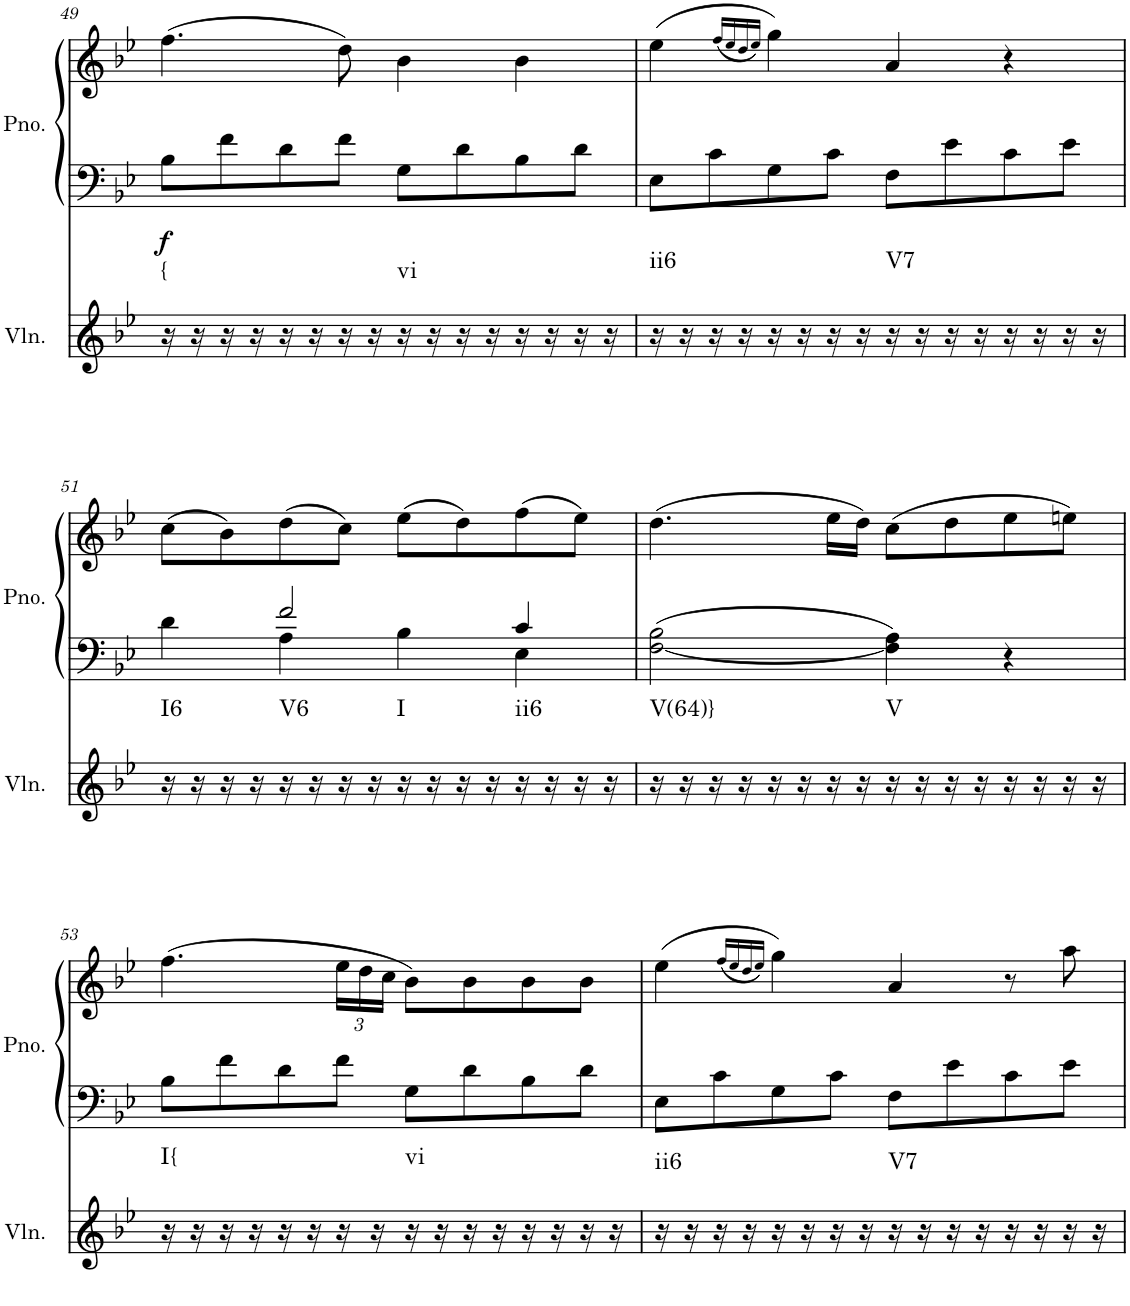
**kern	**harte	**kern	**kern	**dynam
*part2	*part2	*part1	*part1	*part1
*staff3	*	*staff2	*staff1	*staff1/2
*I"Violin	*	*I"Piano, Piano right	*	*
*I'Vln.	*	*I'Pno.	*	*
!!LO:PB:g=z
*clefG2	*	*clefF4	*clefG2	*
*k[b-e-]	*	*k[b-e-]	*k[b-e-]	*
*M2/2	*	*M2/2	*M2/2	*
*met(c|)	*	*met(c|)	*met(c|)	*
=49	=49	=49	=49	=49
!	!LO:H:kt={	!	!	!LO:DY:b=2
16r	N	8B-\L	(4.ff\	f
16r	.	.	.	.
16r	.	8f\	.	.
16r	.	.	.	.
16r	.	8d\	.	.
16r	.	.	.	.
16r	.	8f\J	8dd\)	.
16r	.	.	.	.
!	!LO:H:kt=vi	!	!	!
16r	N	8G\L	4b-\	.
16r	.	.	.	.
16r	.	8d\	.	.
16r	.	.	.	.
16r	.	8B-\	4b-\	.
16r	.	.	.	.
16r	.	8d\J	.	.
16r	.	.	.	.
=50	=50	=50	=50	=50
!	!LO:H:kt=ii6	!	!	!
16r	N	8E-\L	(4ee-\	.
16r	.	.	.	.
16r	.	8c\	.	.
16r	.	.	.	.
.	.	.	(16qff/LL	.
.	.	.	16qee-/	.
.	.	.	16qdd/	.
.	.	.	16qee-/JJ)	.
16r	.	8G\	4gg\)	.
16r	.	.	.	.
16r	.	8c\J	.	.
16r	.	.	.	.
!	!LO:H:kt=V7	!	!	!
16r	N	8F\L	4a/	.
16r	.	.	.	.
16r	.	8e-\	.	.
16r	.	.	.	.
16r	.	8c\	4r	.
16r	.	.	.	.
16r	.	8e-\J	.	.
16r	.	.	.	.
!!LO:LB:g=z
=51	=51	=51	=51	=51
*	*	*^	*	*
!	!LO:H:kt=I6	!	!	!	!
16r	N	4d\	4ryy	(8cc\L	.
16r	.	.	.	.	.
16r	.	.	.	8b-\)	.
16r	.	.	.	.	.
!	!LO:H:kt=V6	!	!	!	!
16r	N	2f/	4A\	(8dd\	.
16r	.	.	.	.	.
16r	.	.	.	8cc\J)	.
16r	.	.	.	.	.
!	!LO:H:kt=I	!	!	!	!
16r	N	.	4B-\	(8ee-\L	.
16r	.	.	.	.	.
16r	.	.	.	8dd\)	.
16r	.	.	.	.	.
!	!LO:H:kt=ii6	!	!	!	!
16r	N	4c/	4E-\	(8ff\	.
16r	.	.	.	.	.
16r	.	.	.	8ee-\J)	.
16r	.	.	.	.	.
*	*	*v	*v	*	*
=52	=52	=52	=52	=52
!	!LO:H:kt=V(64)}	!	!	!
16r	N	[<2F\ 2B-\	(4.dd\	.
16r	.	.	.	.
16r	.	.	.	.
16r	.	.	.	.
16r	.	.	.	.
16r	.	.	.	.
16r	.	.	16ee-\LL	.
16r	.	.	16dd\JJ)	.
!	!LO:H:kt=V	!	!	!
16r	N	4F\] 4A\	(8cc\L	.
16r	.	.	.	.
16r	.	.	8dd\	.
16r	.	.	.	.
16r	.	4r	8ee-\	.
16r	.	.	.	.
16r	.	.	8een\J)	.
16r	.	.	.	.
!!LO:LB:g=z
=53	=53	=53	=53	=53
!	!LO:H:kt=I{	!	!	!
16r	N	8B-\L	(4.ff\	.
16r	.	.	.	.
16r	.	8f\	.	.
16r	.	.	.	.
16r	.	8d\	.	.
16r	.	.	.	.
*	*	*	*Xbrackettup	*
16r	.	8f\J	24ee-\LL	.
.	.	.	24dd\	.
16r	.	.	.	.
.	.	.	24cc\JJ	.
!	!LO:H:kt=vi	!	!	!
16r	N	8G\L	8b-\L)	.
16r	.	.	.	.
16r	.	8d\	8b-\	.
16r	.	.	.	.
16r	.	8B-\	8b-\	.
16r	.	.	.	.
16r	.	8d\J	8b-\J	.
16r	.	.	.	.
=54	=54	=54	=54	=54
!	!LO:H:kt=ii6	!	!	!
16r	N	8E-\L	(4ee-\	.
16r	.	.	.	.
16r	.	8c\	.	.
16r	.	.	.	.
.	.	.	(16qff/LL	.
.	.	.	16qee-/	.
.	.	.	16qdd/	.
.	.	.	16qee-/JJ)	.
16r	.	8G\	4gg\)	.
16r	.	.	.	.
16r	.	8c\J	.	.
16r	.	.	.	.
!	!LO:H:kt=V7	!	!	!
16r	N	8F\L	4a/	.
16r	.	.	.	.
16r	.	8e-\	.	.
16r	.	.	.	.
16r	.	8c\	8r	.
16r	.	.	.	.
16r	.	8e-\J	8aa\	.
16r	.	.	.	.
=	=	=	=	=
*-	*-	*-	*-	*-
